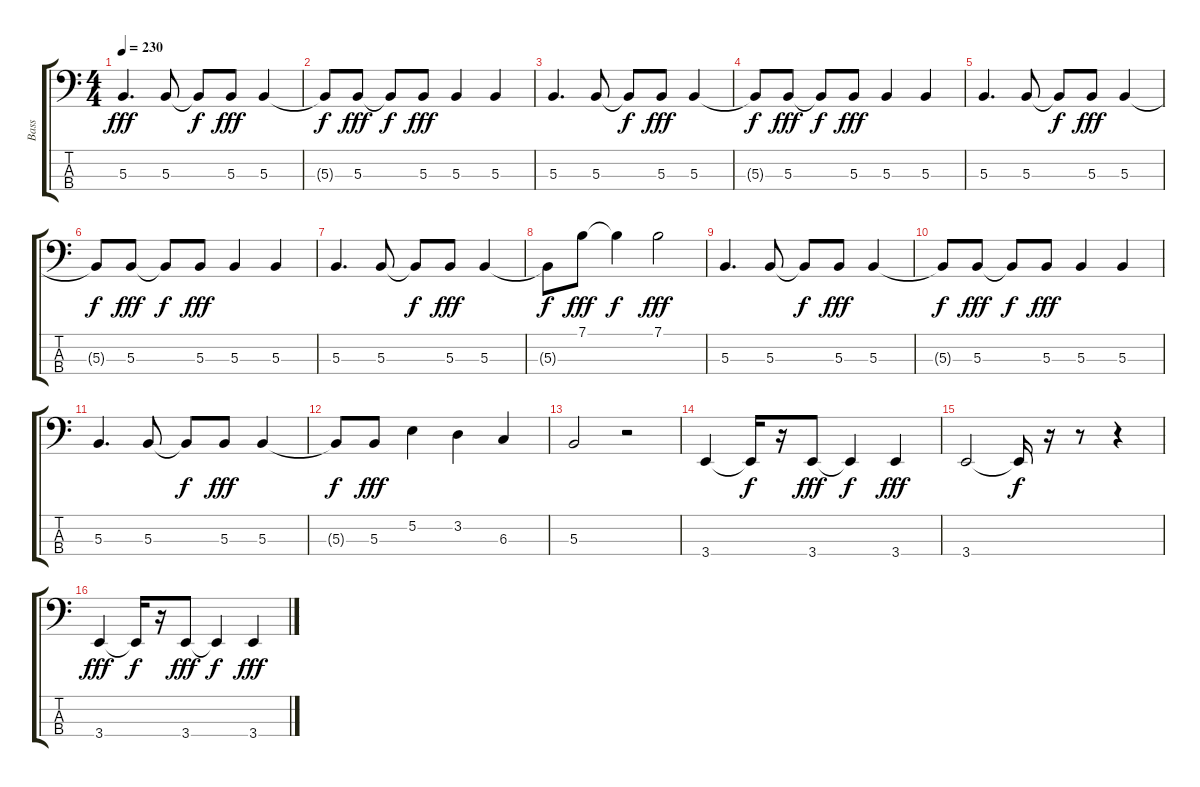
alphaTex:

\track ("Bass" "Bass") {instrument electricbasspick}
\staff {score tabs}
\tuning (E2 B1 Gb1 Db1) {hide}
\ts (4 4)
\tempo 230
\clef f4
\ks c
5.3.4{d dy fff} 5.3.8 5.3{t}.8{dy f} 5.3.8{dy fff} 5.3.4 |
5.3{t}.8{dy f} 5.3.8{dy fff} 5.3{t}.8{dy f} 5.3.8{dy fff} 5.3.4 5.3.4 |
5.3.4{d} 5.3.8 5.3{t}.8{dy f} 5.3.8{dy fff} 5.3.4 |
5.3{t}.8{dy f} 5.3.8{dy fff} 5.3{t}.8{dy f} 5.3.8{dy fff} 5.3.4 5.3.4 |
5.3.4{d} 5.3.8 5.3{t}.8{dy f} 5.3.8{dy fff} 5.3.4 |
5.3{t}.8{dy f} 5.3.8{dy fff} 5.3{t}.8{dy f} 5.3.8{dy fff} 5.3.4 5.3.4 |
5.3.4{d} 5.3.8 5.3{t}.8{dy f} 5.3.8{dy fff} 5.3.4 |
5.3{t}.8{dy f} 7.1.8{dy fff} 7.1{t}.4{dy f} 7.1.2{dy fff} |
5.3.4{d} 5.3.8 5.3{t}.8{dy f} 5.3.8{dy fff} 5.3.4 |
5.3{t}.8{dy f} 5.3.8{dy fff} 5.3{t}.8{dy f} 5.3.8{dy fff} 5.3.4 5.3.4 |
5.3.4{d} 5.3.8 5.3{t}.8{dy f} 5.3.8{dy fff} 5.3.4 |
5.3{t}.8{dy f} 5.3.8{dy fff} 5.2.4 3.2.4 6.3.4 |
5.3.2 r.2 |
3.4.4 3.4{t}.16{dy f} r.16 3.4.8{dy fff} 3.4{t}.4{dy f} 3.4.4{dy fff} |
3.4.2 3.4{t}.16{dy f} r.16 r.8 r.4 |
3.4.4{dy fff} 3.4{t}.16{dy f} r.16 3.4.8{dy fff} 3.4{t}.4{dy f} 3.4.4{dy fff}
